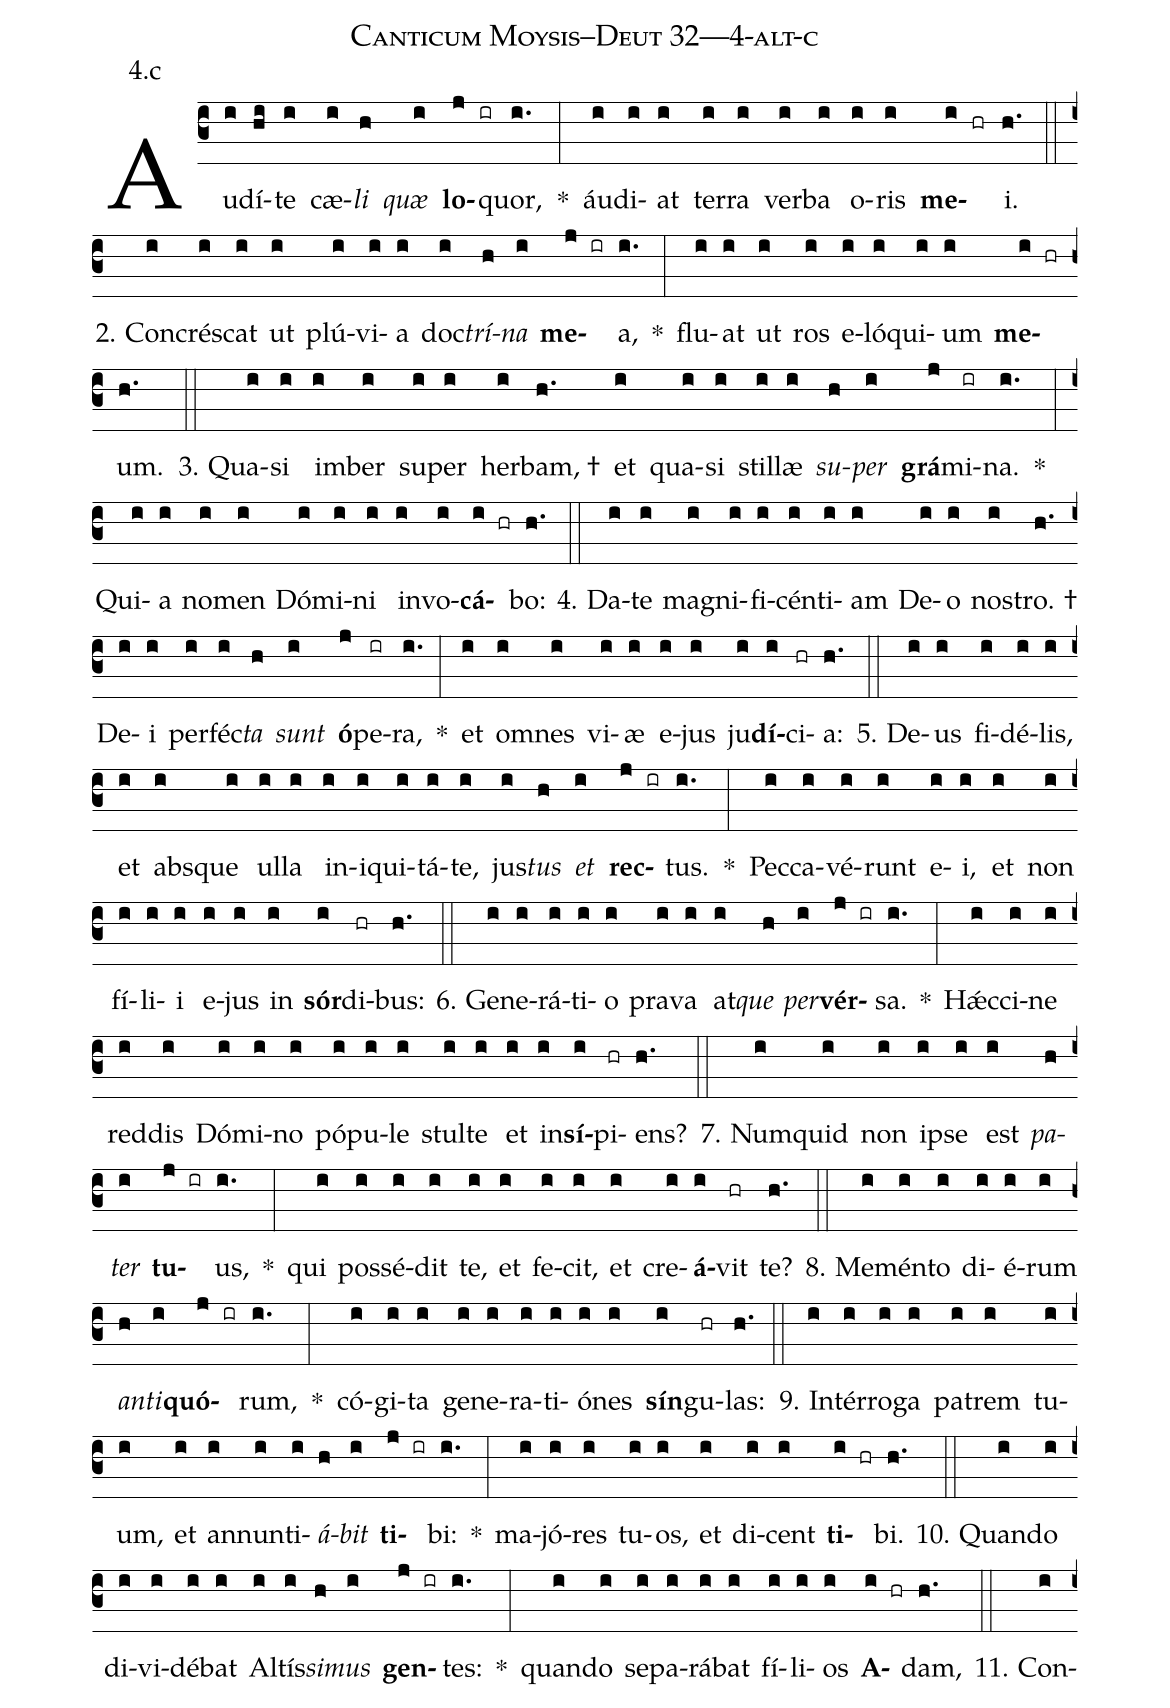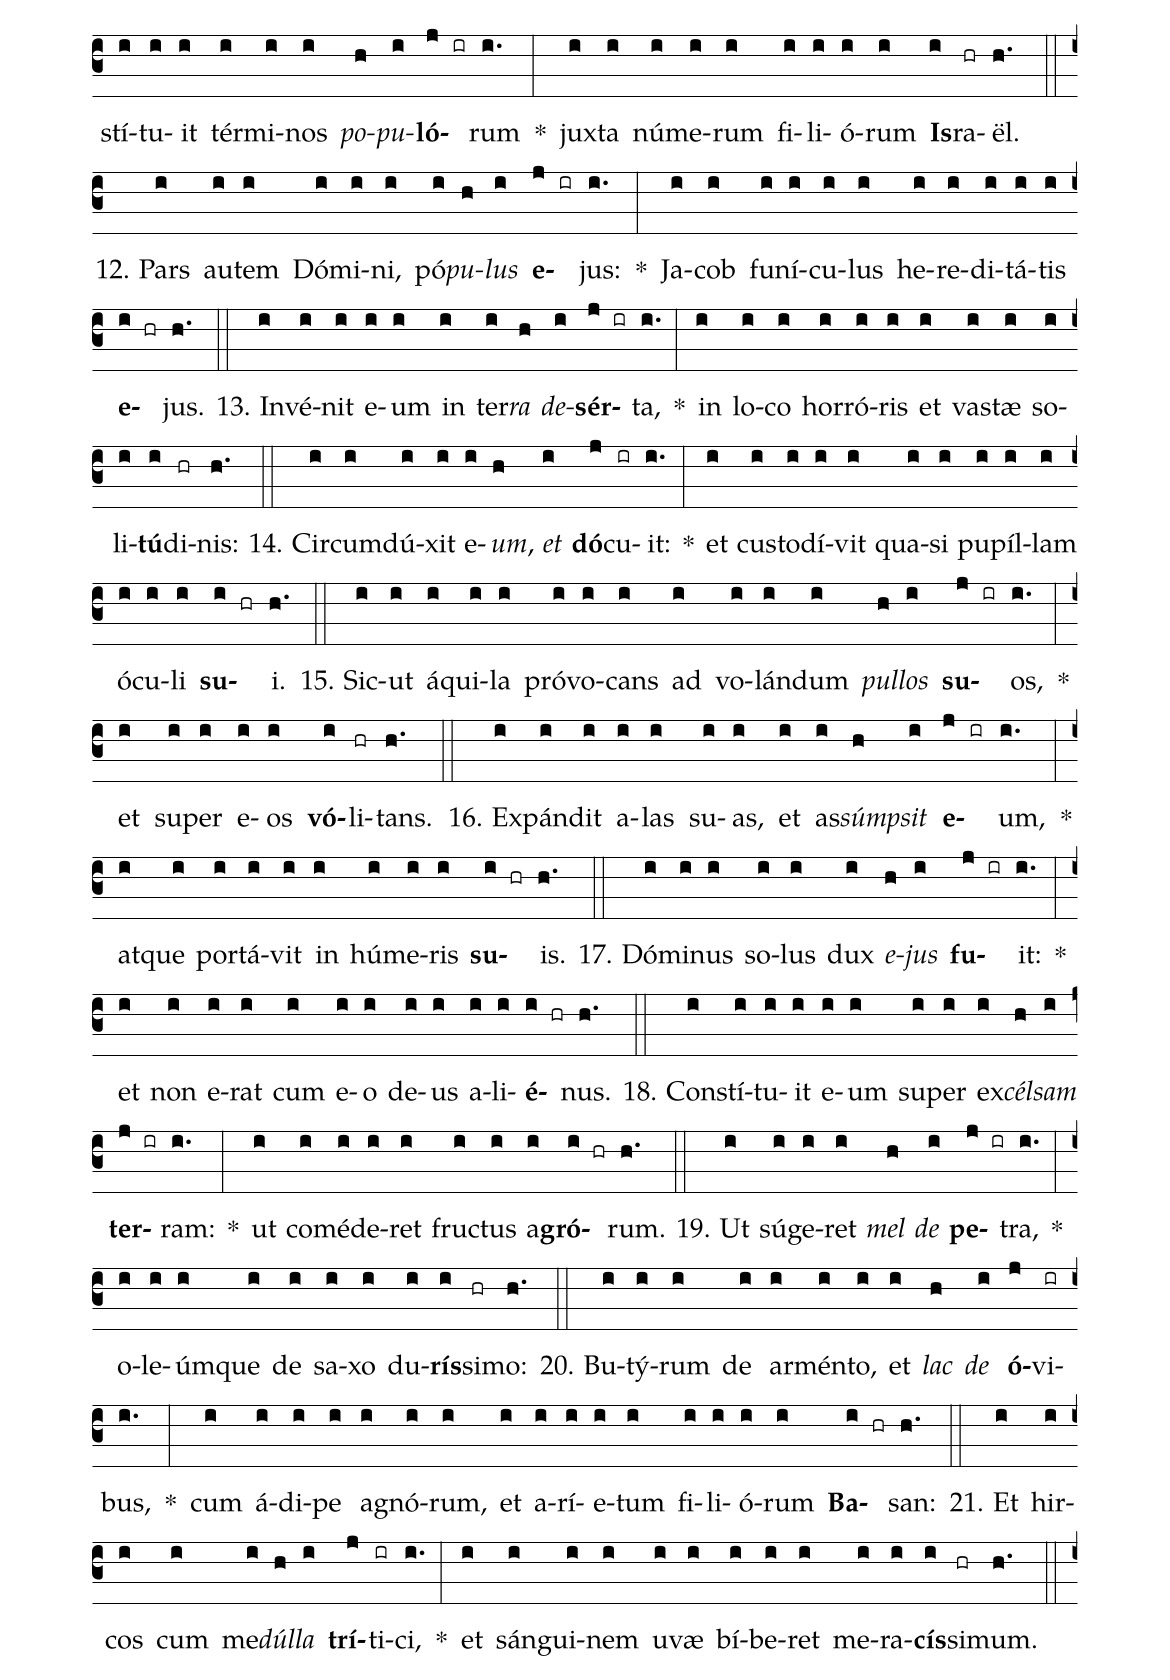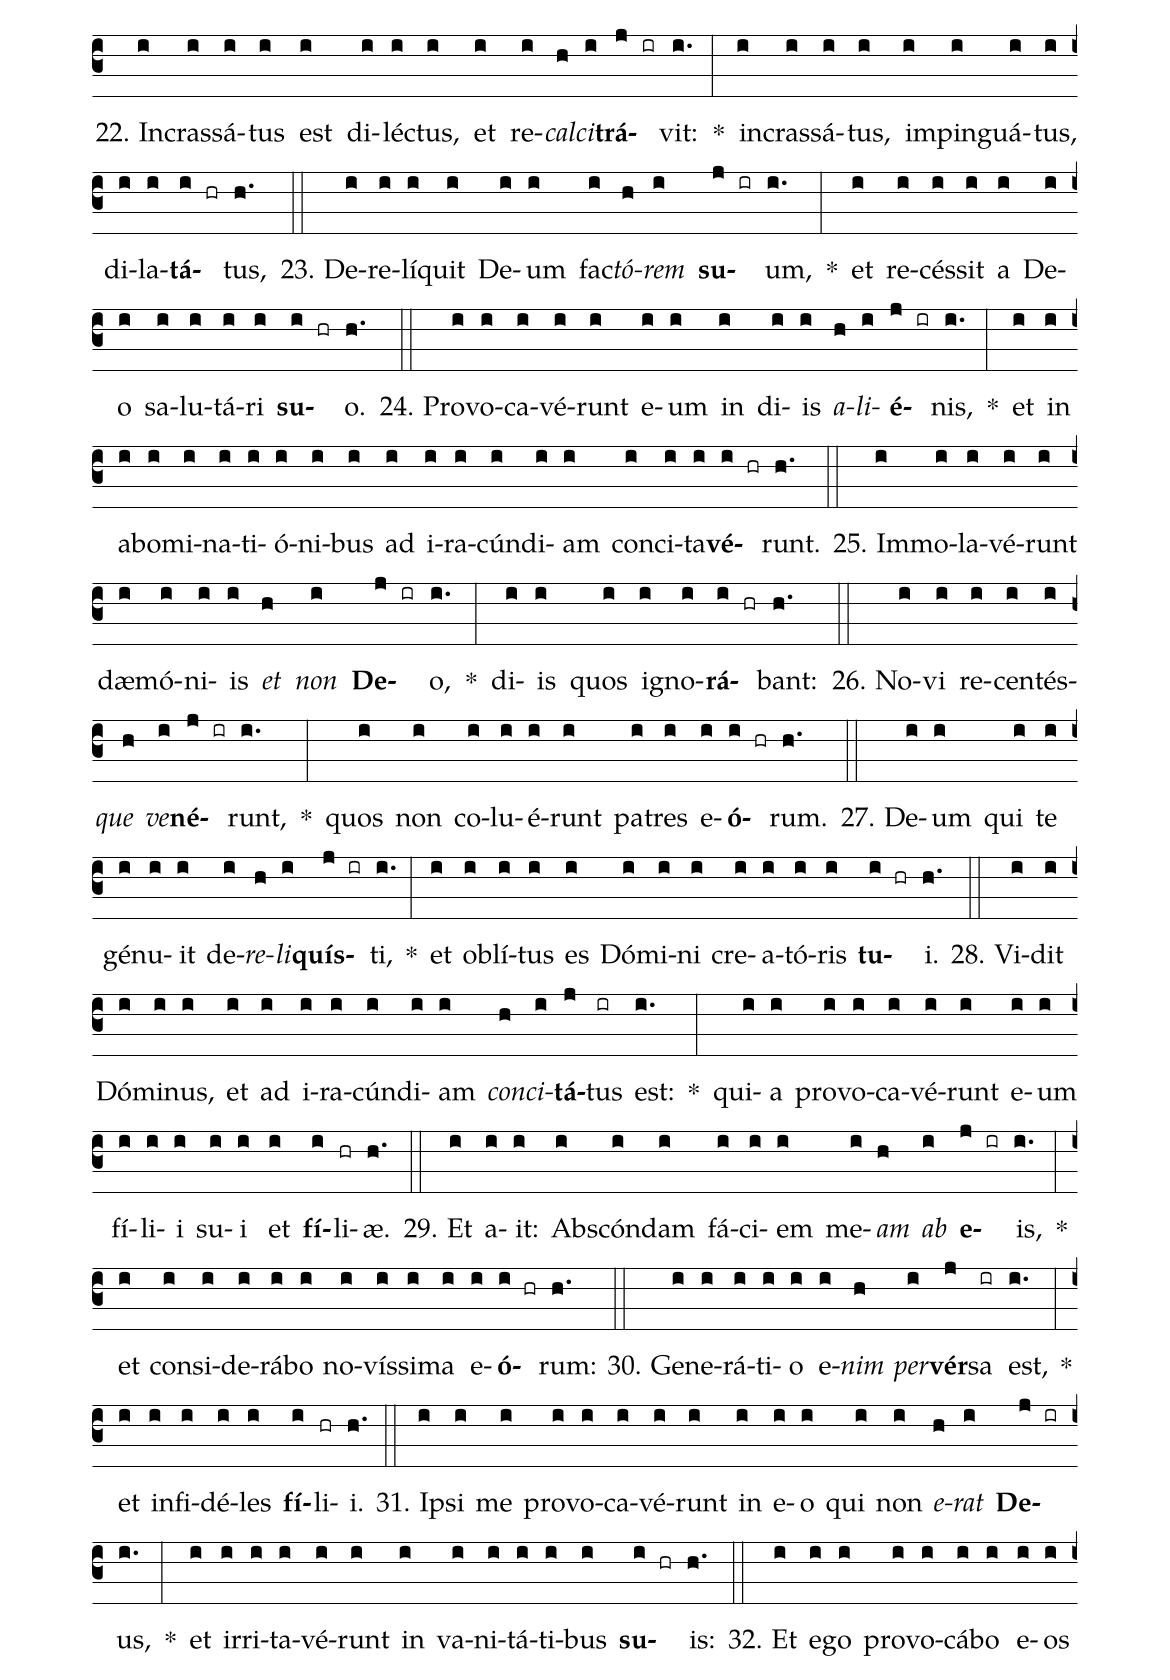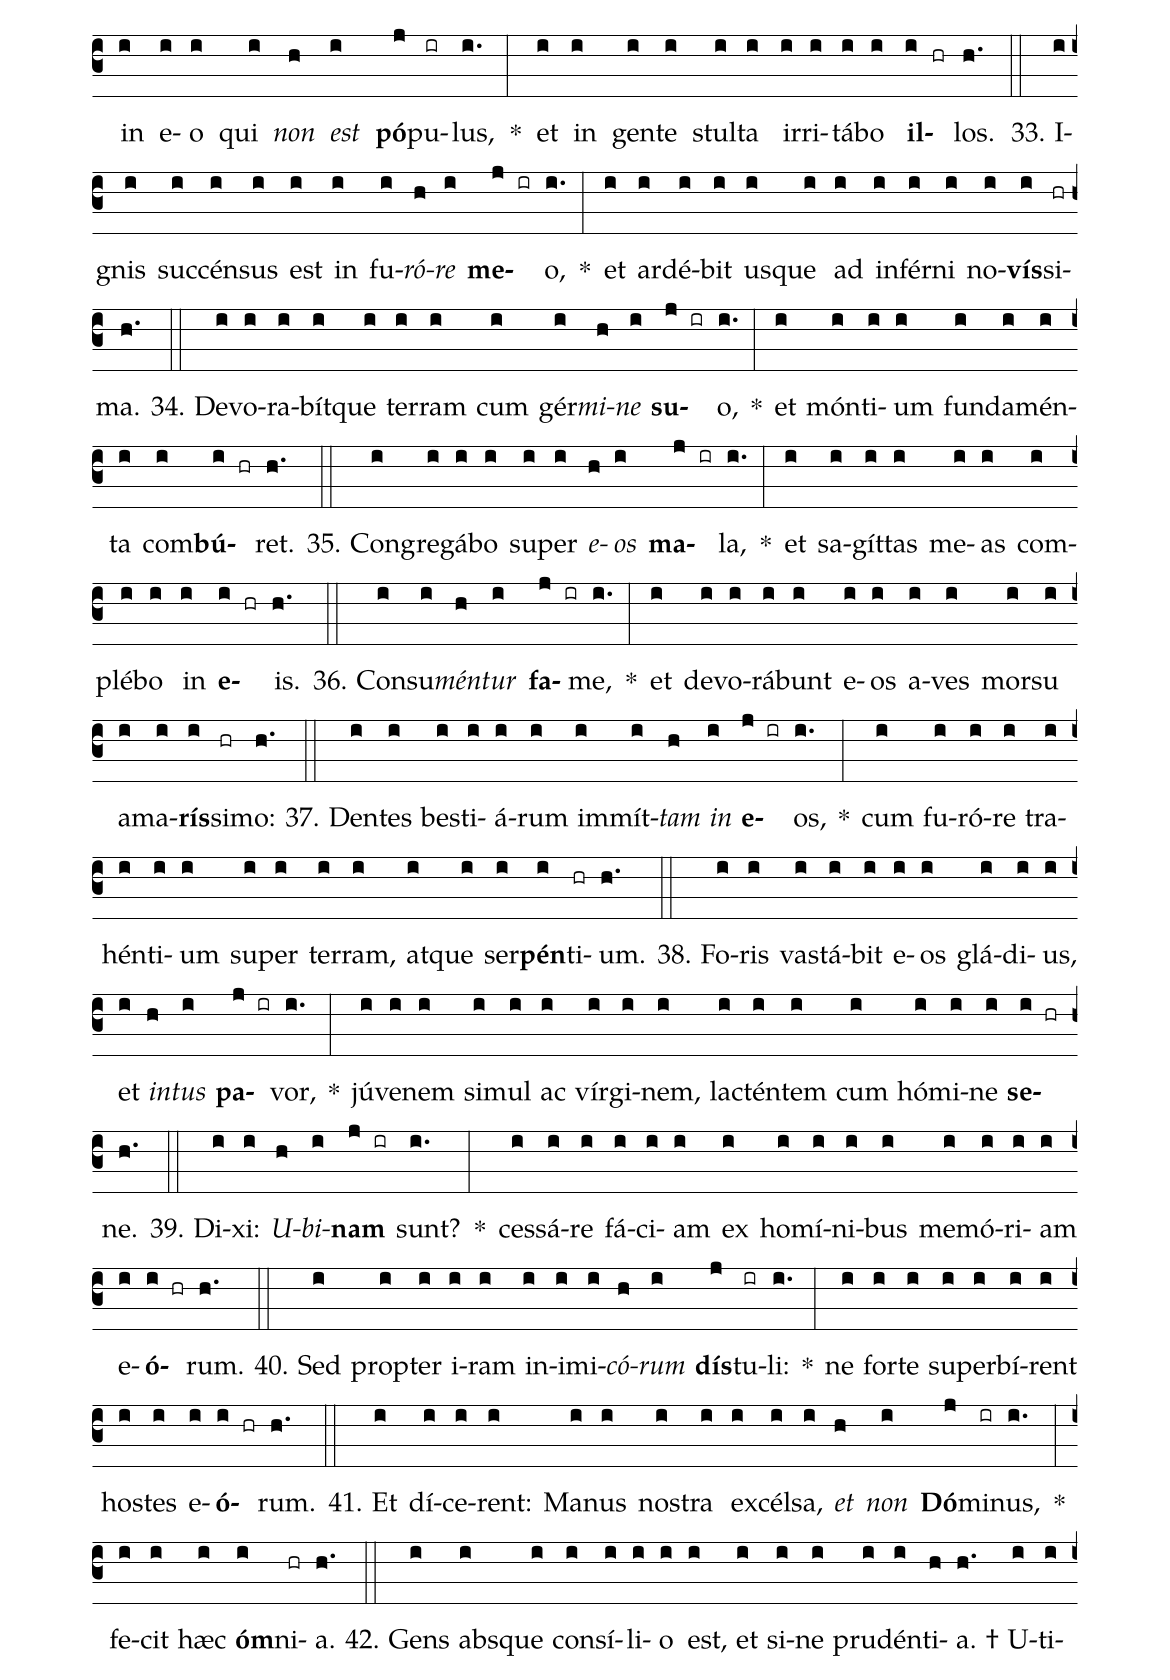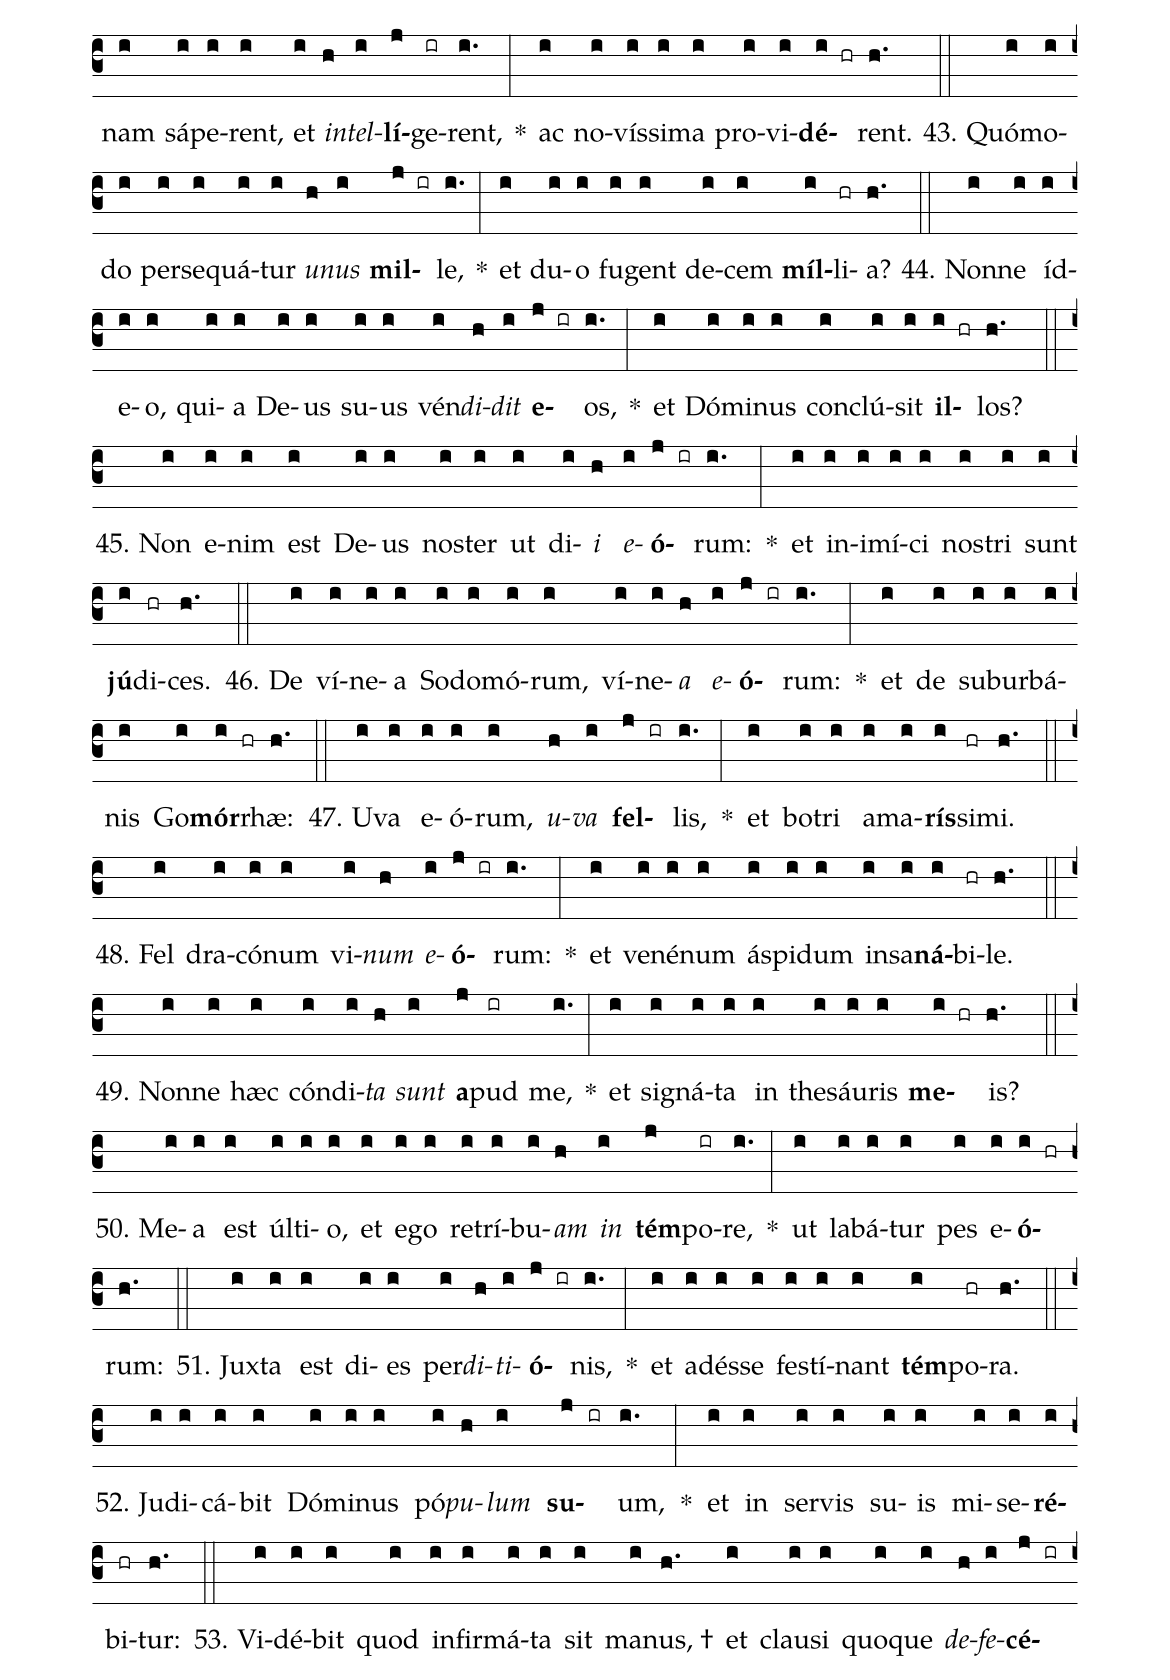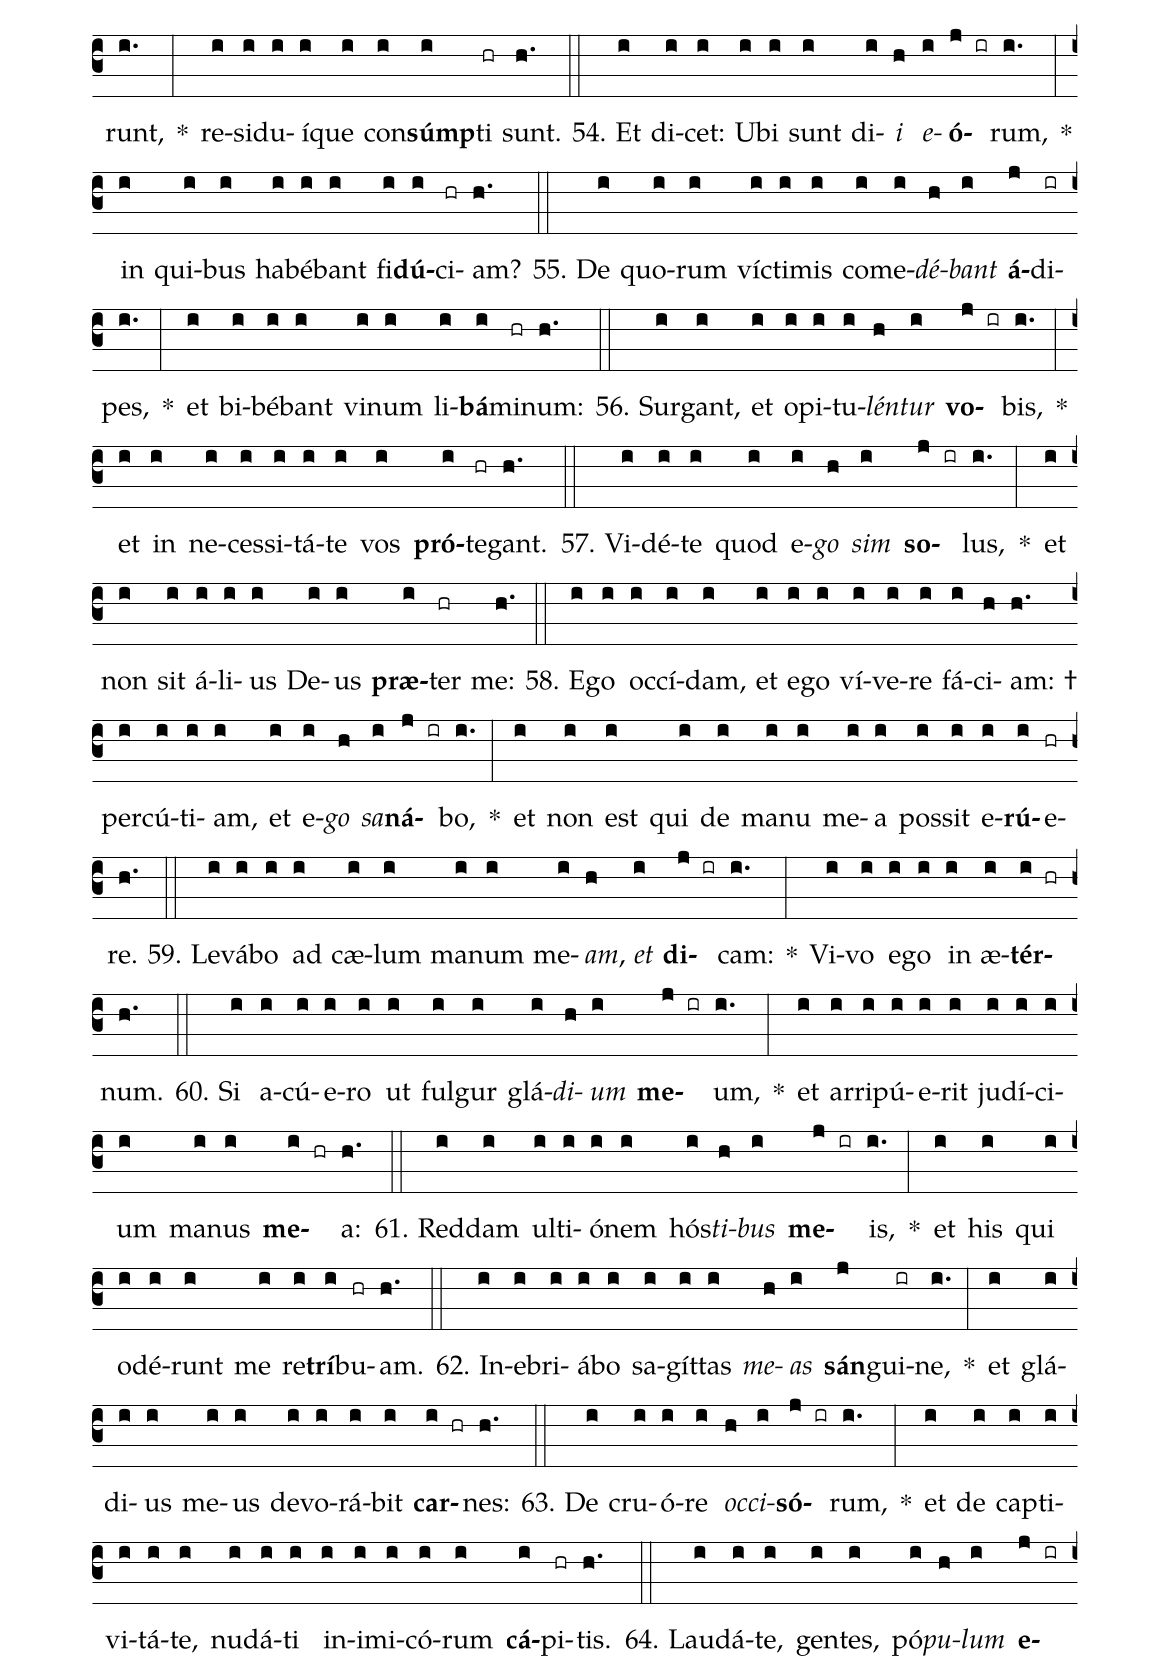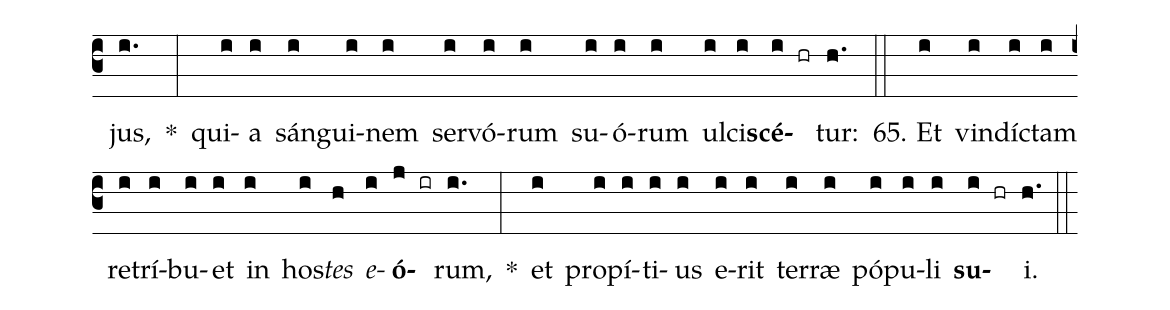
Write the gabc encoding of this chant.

name: Canticum Moysis--Deut 32---4-alt-c;
annotation: 4.c;
%%
(c3)Au(i)dí(hi)te(i) cæ(i)<i>li</i>(h) <i>quæ</i>(i) <b>lo</b>(j ir)quor,(i.) *(:) áu(i)di(i)at(i) ter(i)ra(i) ver(i)ba(i) o(i)ris(i) <b>me</b>(i hr)i.(h.) (::)
2. Con(i)crés(i)cat(i) ut(i) plú(i)vi(i)a(i) doc(i)<i>trí</i>(h)<i>na</i>(i) <b>me</b>(j ir)a,(i.) *(:) flu(i)at(i) ut(i) ros(i) e(i)ló(i)qui(i)um(i) <b>me</b>(i hr)um.(h.) (::)
3. Qua(i)si(i) im(i)ber(i) su(i)per(i) her(i)bam, †(h.) et(i) qua(i)si(i) stil(i)læ(i) <i>su</i>(h)<i>per</i>(i) <b>grá</b>(j)mi(ir)na.(i.) *(:) Qui(i)a(i) no(i)men(i) Dó(i)mi(i)ni(i) in(i)vo(i)<b>cá</b>(i hr)bo:(h.) (::)
4. Da(i)te(i) ma(i)gni(i)fi(i)cén(i)ti(i)am(i) De(i)o(i) nos(i)tro. †(h.) De(i)i(i) per(i)féc(i)<i>ta</i>(h) <i>sunt</i>(i) <b>ó</b>(j)pe(ir)ra,(i.) *(:) et(i) om(i)nes(i) vi(i)æ(i) e(i)jus(i) ju(i)<b>dí</b>(i)ci(hr)a:(h.) (::)
5. De(i)us(i) fi(i)dé(i)lis,(i) et(i) abs(i)que(i) ul(i)la(i) in(i)i(i)qui(i)tá(i)te,(i) jus(i)<i>tus</i>(h) <i>et</i>(i) <b>rec</b>(j ir)tus.(i.) *(:) Pec(i)ca(i)vé(i)runt(i) e(i)i,(i) et(i) non(i) fí(i)li(i)i(i) e(i)jus(i) in(i) <b>sór</b>(i)di(hr)bus:(h.) (::)
6. Ge(i)ne(i)rá(i)ti(i)o(i) pra(i)va(i) at(i)<i>que</i>(h) <i>per</i>(i)<b>vér</b>(j ir)sa.(i.) *(:) Hǽc(i)ci(i)ne(i) red(i)dis(i) Dó(i)mi(i)no(i) pó(i)pu(i)le(i) stul(i)te(i) et(i) in(i)<b>sí</b>(i)pi(hr)ens?(h.) (::)
7. Num(i)quid(i) non(i) ip(i)se(i) est(i) <i>pa</i>(h)<i>ter</i>(i) <b>tu</b>(j ir)us,(i.) *(:) qui(i) pos(i)sé(i)dit(i) te,(i) et(i) fe(i)cit,(i) et(i) cre(i)<b>á</b>(i)vit(hr) te?(h.) (::)
8. Me(i)mén(i)to(i) di(i)é(i)rum(i) <i>an</i>(h)<i>ti</i>(i)<b>quó</b>(j ir)rum,(i.) *(:) có(i)gi(i)ta(i) ge(i)ne(i)ra(i)ti(i)ó(i)nes(i) <b>sín</b>(i)gu(hr)las:(h.) (::)
9. In(i)tér(i)ro(i)ga(i) pa(i)trem(i) tu(i)um,(i) et(i) an(i)nun(i)ti(i)<i>á</i>(h)<i>bit</i>(i) <b>ti</b>(j ir)bi:(i.) *(:) ma(i)jó(i)res(i) tu(i)os,(i) et(i) di(i)cent(i) <b>ti</b>(i hr)bi.(h.) (::)
10. Quan(i)do(i) di(i)vi(i)dé(i)bat(i) Al(i)tís(i)<i>si</i>(h)<i>mus</i>(i) <b>gen</b>(j ir)tes:(i.) *(:) quan(i)do(i) se(i)pa(i)rá(i)bat(i) fí(i)li(i)os(i) <b>A</b>(i hr)dam,(h.) (::)
11. Con(i)stí(i)tu(i)it(i) tér(i)mi(i)nos(i) <i>po</i>(h)<i>pu</i>(i)<b>ló</b>(j ir)rum(i.) *(:) jux(i)ta(i) nú(i)me(i)rum(i) fi(i)li(i)ó(i)rum(i) <b>Is</b>(i)ra(hr)ël.(h.) (::)
12. Pars(i) au(i)tem(i) Dó(i)mi(i)ni,(i) pó(i)<i>pu</i>(h)<i>lus</i>(i) <b>e</b>(j ir)jus:(i.) *(:) Ja(i)cob(i) fu(i)ní(i)cu(i)lus(i) he(i)re(i)di(i)tá(i)tis(i) <b>e</b>(i hr)jus.(h.) (::)
13. In(i)vé(i)nit(i) e(i)um(i) in(i) ter(i)<i>ra</i>(h) <i>de</i>(i)<b>sér</b>(j ir)ta,(i.) *(:) in(i) lo(i)co(i) hor(i)ró(i)ris(i) et(i) vas(i)tæ(i) so(i)li(i)<b>tú</b>(i)di(hr)nis:(h.) (::)
14. Cir(i)cum(i)dú(i)xit(i) e(i)<i>um</i>,(h) <i>et</i>(i) <b>dó</b>(j)cu(ir)it:(i.) *(:) et(i) cus(i)to(i)dí(i)vit(i) qua(i)si(i) pu(i)píl(i)lam(i) ó(i)cu(i)li(i) <b>su</b>(i hr)i.(h.) (::)
15. Sic(i)ut(i) á(i)qui(i)la(i) pró(i)vo(i)cans(i) ad(i) vo(i)lán(i)dum(i) <i>pul</i>(h)<i>los</i>(i) <b>su</b>(j ir)os,(i.) *(:) et(i) su(i)per(i) e(i)os(i) <b>vó</b>(i)li(hr)tans.(h.) (::)
16. Ex(i)pán(i)dit(i) a(i)las(i) su(i)as,(i) et(i) as(i)<i>súmp</i>(h)<i>sit</i>(i) <b>e</b>(j ir)um,(i.) *(:) at(i)que(i) por(i)tá(i)vit(i) in(i) hú(i)me(i)ris(i) <b>su</b>(i hr)is.(h.) (::)
17. Dó(i)mi(i)nus(i) so(i)lus(i) dux(i) <i>e</i>(h)<i>jus</i>(i) <b>fu</b>(j ir)it:(i.) *(:) et(i) non(i) e(i)rat(i) cum(i) e(i)o(i) de(i)us(i) a(i)li(i)<b>é</b>(i hr)nus.(h.) (::)
18. Con(i)stí(i)tu(i)it(i) e(i)um(i) su(i)per(i) ex(i)<i>cél</i>(h)<i>sam</i>(i) <b>ter</b>(j ir)ram:(i.) *(:) ut(i) com(i)é(i)de(i)ret(i) fruc(i)tus(i) a(i)<b>gró</b>(i hr)rum.(h.) (::)
19. Ut(i) sú(i)ge(i)ret(i) <i>mel</i>(h) <i>de</i>(i) <b>pe</b>(j ir)tra,(i.) *(:) o(i)le(i)úm(i)que(i) de(i) sa(i)xo(i) du(i)<b>rís</b>(i)si(hr)mo:(h.) (::)
20. Bu(i)tý(i)rum(i) de(i) ar(i)mén(i)to,(i) et(i) <i>lac</i>(h) <i>de</i>(i) <b>ó</b>(j)vi(ir)bus,(i.) *(:) cum(i) á(i)di(i)pe(i) a(i)gnó(i)rum,(i) et(i) a(i)rí(i)e(i)tum(i) fi(i)li(i)ó(i)rum(i) <b>Ba</b>(i hr)san:(h.) (::)
21. Et(i) hir(i)cos(i) cum(i) me(i)<i>dúl</i>(h)<i>la</i>(i) <b>trí</b>(j)ti(ir)ci,(i.) *(:) et(i) sán(i)gui(i)nem(i) u(i)væ(i) bí(i)be(i)ret(i) me(i)ra(i)<b>cís</b>(i)si(hr)mum.(h.) (::)
22. In(i)cras(i)sá(i)tus(i) est(i) di(i)léc(i)tus,(i) et(i) re(i)<i>cal</i>(h)<i>ci</i>(i)<b>trá</b>(j ir)vit:(i.) *(:) in(i)cras(i)sá(i)tus,(i) im(i)pin(i)guá(i)tus,(i) di(i)la(i)<b>tá</b>(i hr)tus,(h.) (::)
23. De(i)re(i)lí(i)quit(i) De(i)um(i) fac(i)<i>tó</i>(h)<i>rem</i>(i) <b>su</b>(j ir)um,(i.) *(:) et(i) re(i)cés(i)sit(i) a(i) De(i)o(i) sa(i)lu(i)tá(i)ri(i) <b>su</b>(i hr)o.(h.) (::)
24. Pro(i)vo(i)ca(i)vé(i)runt(i) e(i)um(i) in(i) di(i)is(i) <i>a</i>(h)<i>li</i>(i)<b>é</b>(j ir)nis,(i.) *(:) et(i) in(i) ab(i)o(i)mi(i)na(i)ti(i)ó(i)ni(i)bus(i) ad(i) i(i)ra(i)cún(i)di(i)am(i) con(i)ci(i)ta(i)<b>vé</b>(i hr)runt.(h.) (::)
25. Im(i)mo(i)la(i)vé(i)runt(i) dæ(i)mó(i)ni(i)is(i) <i>et</i>(h) <i>non</i>(i) <b>De</b>(j ir)o,(i.) *(:) di(i)is(i) quos(i) i(i)gno(i)<b>rá</b>(i hr)bant:(h.) (::)
26. No(i)vi(i) re(i)cen(i)tés(i)<i>que</i>(h) <i>ve</i>(i)<b>né</b>(j ir)runt,(i.) *(:) quos(i) non(i) co(i)lu(i)é(i)runt(i) pa(i)tres(i) e(i)<b>ó</b>(i hr)rum.(h.) (::)
27. De(i)um(i) qui(i) te(i) gé(i)nu(i)it(i) de(i)<i>re</i>(h)<i>li</i>(i)<b>quís</b>(j ir)ti,(i.) *(:) et(i) ob(i)lí(i)tus(i) es(i) Dó(i)mi(i)ni(i) cre(i)a(i)tó(i)ris(i) <b>tu</b>(i hr)i.(h.) (::)
28. Vi(i)dit(i) Dó(i)mi(i)nus,(i) et(i) ad(i) i(i)ra(i)cún(i)di(i)am(i) <i>con</i>(h)<i>ci</i>(i)<b>tá</b>(j)tus(ir) est:(i.) *(:) qui(i)a(i) pro(i)vo(i)ca(i)vé(i)runt(i) e(i)um(i) fí(i)li(i)i(i) su(i)i(i) et(i) <b>fí</b>(i)li(hr)æ.(h.) (::)
29. Et(i) a(i)it:(i) Abs(i)cón(i)dam(i) fá(i)ci(i)em(i) me(i)<i>am</i>(h) <i>ab</i>(i) <b>e</b>(j ir)is,(i.) *(:) et(i) con(i)si(i)de(i)rá(i)bo(i) no(i)vís(i)si(i)ma(i) e(i)<b>ó</b>(i hr)rum:(h.) (::)
30. Ge(i)ne(i)rá(i)ti(i)o(i) e(i)<i>nim</i>(h) <i>per</i>(i)<b>vér</b>(j)sa(ir) est,(i.) *(:) et(i) in(i)fi(i)dé(i)les(i) <b>fí</b>(i)li(hr)i.(h.) (::)
31. Ip(i)si(i) me(i) pro(i)vo(i)ca(i)vé(i)runt(i) in(i) e(i)o(i) qui(i) non(i) <i>e</i>(h)<i>rat</i>(i) <b>De</b>(j ir)us,(i.) *(:) et(i) ir(i)ri(i)ta(i)vé(i)runt(i) in(i) va(i)ni(i)tá(i)ti(i)bus(i) <b>su</b>(i hr)is:(h.) (::)
32. Et(i) e(i)go(i) pro(i)vo(i)cá(i)bo(i) e(i)os(i) in(i) e(i)o(i) qui(i) <i>non</i>(h) <i>est</i>(i) <b>pó</b>(j)pu(ir)lus,(i.) *(:) et(i) in(i) gen(i)te(i) stul(i)ta(i) ir(i)ri(i)tá(i)bo(i) <b>il</b>(i hr)los.(h.) (::)
33. I(i)gnis(i) suc(i)cén(i)sus(i) est(i) in(i) fu(i)<i>ró</i>(h)<i>re</i>(i) <b>me</b>(j ir)o,(i.) *(:) et(i) ar(i)dé(i)bit(i) us(i)que(i) ad(i) in(i)fér(i)ni(i) no(i)<b>vís</b>(i)si(hr)ma.(h.) (::)
34. De(i)vo(i)ra(i)bít(i)que(i) ter(i)ram(i) cum(i) gér(i)<i>mi</i>(h)<i>ne</i>(i) <b>su</b>(j ir)o,(i.) *(:) et(i) món(i)ti(i)um(i) fun(i)da(i)mén(i)ta(i) com(i)<b>bú</b>(i hr)ret.(h.) (::)
35. Con(i)gre(i)gá(i)bo(i) su(i)per(i) <i>e</i>(h)<i>os</i>(i) <b>ma</b>(j ir)la,(i.) *(:) et(i) sa(i)gít(i)tas(i) me(i)as(i) com(i)plé(i)bo(i) in(i) <b>e</b>(i hr)is.(h.) (::)
36. Con(i)su(i)<i>mén</i>(h)<i>tur</i>(i) <b>fa</b>(j ir)me,(i.) *(:) et(i) de(i)vo(i)rá(i)bunt(i) e(i)os(i) a(i)ves(i) mor(i)su(i) a(i)ma(i)<b>rís</b>(i)si(hr)mo:(h.) (::)
37. Den(i)tes(i) bes(i)ti(i)á(i)rum(i) im(i)mít(i)<i>tam</i>(h) <i>in</i>(i) <b>e</b>(j ir)os,(i.) *(:) cum(i) fu(i)ró(i)re(i) tra(i)hén(i)ti(i)um(i) su(i)per(i) ter(i)ram,(i) at(i)que(i) ser(i)<b>pén</b>(i)ti(hr)um.(h.) (::)
38. Fo(i)ris(i) vas(i)tá(i)bit(i) e(i)os(i) glá(i)di(i)us,(i) et(i) <i>in</i>(h)<i>tus</i>(i) <b>pa</b>(j ir)vor,(i.) *(:) jú(i)ve(i)nem(i) si(i)mul(i) ac(i) vír(i)gi(i)nem,(i) lac(i)tén(i)tem(i) cum(i) hó(i)mi(i)ne(i) <b>se</b>(i hr)ne.(h.) (::)
39. Di(i)xi:(i) <i>U</i>(h)<i>bi</i>(i)<b>nam</b>(j ir) sunt?(i.) *(:) ces(i)sá(i)re(i) fá(i)ci(i)am(i) ex(i) ho(i)mí(i)ni(i)bus(i) me(i)mó(i)ri(i)am(i) e(i)<b>ó</b>(i hr)rum.(h.) (::)
40. Sed(i) prop(i)ter(i) i(i)ram(i) in(i)i(i)mi(i)<i>có</i>(h)<i>rum</i>(i) <b>dís</b>(j)tu(ir)li:(i.) *(:) ne(i) for(i)te(i) su(i)per(i)bí(i)rent(i) hos(i)tes(i) e(i)<b>ó</b>(i hr)rum.(h.) (::)
41. Et(i) dí(i)ce(i)rent:(i) Ma(i)nus(i) nos(i)tra(i) ex(i)cél(i)sa,(i) <i>et</i>(h) <i>non</i>(i) <b>Dó</b>(j)mi(ir)nus,(i.) *(:) fe(i)cit(i) hæc(i) <b>óm</b>(i)ni(hr)a.(h.) (::)
42. Gens(i) abs(i)que(i) con(i)sí(i)li(i)o(i) est,(i) et(i) si(i)ne(i) pru(i)dén(i)ti(h)a. †(h.) U(i)ti(i)nam(i) sá(i)pe(i)rent,(i) et(i) <i>in</i>(h)<i>tel</i>(i)<b>lí</b>(j)ge(ir)rent,(i.) *(:) ac(i) no(i)vís(i)si(i)ma(i) pro(i)vi(i)<b>dé</b>(i hr)rent.(h.) (::)
43. Quó(i)mo(i)do(i) per(i)se(i)quá(i)tur(i) <i>u</i>(h)<i>nus</i>(i) <b>mil</b>(j ir)le,(i.) *(:) et(i) du(i)o(i) fu(i)gent(i) de(i)cem(i) <b>míl</b>(i)li(hr)a?(h.) (::)
44. Non(i)ne(i) íd(i)e(i)o,(i) qui(i)a(i) De(i)us(i) su(i)us(i) vén(i)<i>di</i>(h)<i>dit</i>(i) <b>e</b>(j ir)os,(i.) *(:) et(i) Dó(i)mi(i)nus(i) con(i)clú(i)sit(i) <b>il</b>(i hr)los?(h.) (::)
45. Non(i) e(i)nim(i) est(i) De(i)us(i) nos(i)ter(i) ut(i) di(i)<i>i</i>(h) <i>e</i>(i)<b>ó</b>(j ir)rum:(i.) *(:) et(i) in(i)i(i)mí(i)ci(i) nos(i)tri(i) sunt(i) <b>jú</b>(i)di(hr)ces.(h.) (::)
46. De(i) ví(i)ne(i)a(i) So(i)do(i)mó(i)rum,(i) ví(i)ne(i)<i>a</i>(h) <i>e</i>(i)<b>ó</b>(j ir)rum:(i.) *(:) et(i) de(i) sub(i)ur(i)bá(i)nis(i) Go(i)<b>mór</b>(i hr)rhæ:(h.) (::)
47. U(i)va(i) e(i)ó(i)rum,(i) <i>u</i>(h)<i>va</i>(i) <b>fel</b>(j ir)lis,(i.) *(:) et(i) bo(i)tri(i) a(i)ma(i)<b>rís</b>(i)si(hr)mi.(h.) (::)
48. Fel(i) dra(i)có(i)num(i) vi(i)<i>num</i>(h) <i>e</i>(i)<b>ó</b>(j ir)rum:(i.) *(:) et(i) ve(i)né(i)num(i) ás(i)pi(i)dum(i) in(i)sa(i)<b>ná</b>(i)bi(hr)le.(h.) (::)
49. Non(i)ne(i) hæc(i) cón(i)di(i)<i>ta</i>(h) <i>sunt</i>(i) <b>a</b>(j)pud(ir) me,(i.) *(:) et(i) si(i)gná(i)ta(i) in(i) the(i)sáu(i)ris(i) <b>me</b>(i hr)is?(h.) (::)
50. Me(i)a(i) est(i) úl(i)ti(i)o,(i) et(i) e(i)go(i) re(i)trí(i)bu(i)<i>am</i>(h) <i>in</i>(i) <b>tém</b>(j)po(ir)re,(i.) *(:) ut(i) la(i)bá(i)tur(i) pes(i) e(i)<b>ó</b>(i hr)rum:(h.) (::)
51. Jux(i)ta(i) est(i) di(i)es(i) per(i)<i>di</i>(h)<i>ti</i>(i)<b>ó</b>(j ir)nis,(i.) *(:) et(i) ad(i)és(i)se(i) fes(i)tí(i)nant(i) <b>tém</b>(i)po(hr)ra.(h.) (::)
52. Ju(i)di(i)cá(i)bit(i) Dó(i)mi(i)nus(i) pó(i)<i>pu</i>(h)<i>lum</i>(i) <b>su</b>(j ir)um,(i.) *(:) et(i) in(i) ser(i)vis(i) su(i)is(i) mi(i)se(i)<b>ré</b>(i)bi(hr)tur:(h.) (::)
53. Vi(i)dé(i)bit(i) quod(i) in(i)fir(i)má(i)ta(i) sit(i) ma(i)nus, †(h.) et(i) clau(i)si(i) quo(i)que(i) <i>de</i>(h)<i>fe</i>(i)<b>cé</b>(j ir)runt,(i.) *(:) re(i)si(i)du(i)í(i)que(i) con(i)<b>súmp</b>(i)ti(hr) sunt.(h.) (::)
54. Et(i) di(i)cet:(i) U(i)bi(i) sunt(i) di(i)<i>i</i>(h) <i>e</i>(i)<b>ó</b>(j ir)rum,(i.) *(:) in(i) qui(i)bus(i) ha(i)bé(i)bant(i) fi(i)<b>dú</b>(i)ci(hr)am?(h.) (::)
55. De(i) quo(i)rum(i) víc(i)ti(i)mis(i) com(i)e(i)<i>dé</i>(h)<i>bant</i>(i) <b>á</b>(j)di(ir)pes,(i.) *(:) et(i) bi(i)bé(i)bant(i) vi(i)num(i) li(i)<b>bá</b>(i)mi(hr)num:(h.) (::)
56. Sur(i)gant,(i) et(i) o(i)pi(i)tu(i)<i>lén</i>(h)<i>tur</i>(i) <b>vo</b>(j ir)bis,(i.) *(:) et(i) in(i) ne(i)ces(i)si(i)tá(i)te(i) vos(i) <b>pró</b>(i)te(hr)gant.(h.) (::)
57. Vi(i)dé(i)te(i) quod(i) e(i)<i>go</i>(h) <i>sim</i>(i) <b>so</b>(j ir)lus,(i.) *(:) et(i) non(i) sit(i) á(i)li(i)us(i) De(i)us(i) <b>præ</b>(i)ter(hr) me:(h.) (::)
58. E(i)go(i) oc(i)cí(i)dam,(i) et(i) e(i)go(i) ví(i)ve(i)re(i) fá(i)ci(h)am: †(h.) per(i)cú(i)ti(i)am,(i) et(i) e(i)<i>go</i>(h) <i>sa</i>(i)<b>ná</b>(j ir)bo,(i.) *(:) et(i) non(i) est(i) qui(i) de(i) ma(i)nu(i) me(i)a(i) pos(i)sit(i) e(i)<b>rú</b>(i)e(hr)re.(h.) (::)
59. Le(i)vá(i)bo(i) ad(i) cæ(i)lum(i) ma(i)num(i) me(i)<i>am</i>,(h) <i>et</i>(i) <b>di</b>(j ir)cam:(i.) *(:) Vi(i)vo(i) e(i)go(i) in(i) æ(i)<b>tér</b>(i hr)num.(h.) (::)
60. Si(i) a(i)cú(i)e(i)ro(i) ut(i) ful(i)gur(i) glá(i)<i>di</i>(h)<i>um</i>(i) <b>me</b>(j ir)um,(i.) *(:) et(i) ar(i)ri(i)pú(i)e(i)rit(i) ju(i)dí(i)ci(i)um(i) ma(i)nus(i) <b>me</b>(i hr)a:(h.) (::)
61. Red(i)dam(i) ul(i)ti(i)ó(i)nem(i) hós(i)<i>ti</i>(h)<i>bus</i>(i) <b>me</b>(j ir)is,(i.) *(:) et(i) his(i) qui(i) o(i)dé(i)runt(i) me(i) re(i)<b>trí</b>(i)bu(hr)am.(h.) (::)
62. In(i)e(i)bri(i)á(i)bo(i) sa(i)gít(i)tas(i) <i>me</i>(h)<i>as</i>(i) <b>sán</b>(j)gui(ir)ne,(i.) *(:) et(i) glá(i)di(i)us(i) me(i)us(i) de(i)vo(i)rá(i)bit(i) <b>car</b>(i hr)nes:(h.) (::)
63. De(i) cru(i)ó(i)re(i) <i>oc</i>(h)<i>ci</i>(i)<b>só</b>(j ir)rum,(i.) *(:) et(i) de(i) cap(i)ti(i)vi(i)tá(i)te,(i) nu(i)dá(i)ti(i) in(i)i(i)mi(i)có(i)rum(i) <b>cá</b>(i)pi(hr)tis.(h.) (::)
64. Lau(i)dá(i)te,(i) gen(i)tes,(i) pó(i)<i>pu</i>(h)<i>lum</i>(i) <b>e</b>(j ir)jus,(i.) *(:) qui(i)a(i) sán(i)gui(i)nem(i) ser(i)vó(i)rum(i) su(i)ó(i)rum(i) ul(i)ci(i)<b>scé</b>(i hr)tur:(h.) (::)
65. Et(i) vin(i)díc(i)tam(i) re(i)trí(i)bu(i)et(i) in(i) hos(i)<i>tes</i>(h) <i>e</i>(i)<b>ó</b>(j ir)rum,(i.) *(:) et(i) pro(i)pí(i)ti(i)us(i) e(i)rit(i) ter(i)ræ(i) pó(i)pu(i)li(i) <b>su</b>(i hr)i.(h.) (::)
